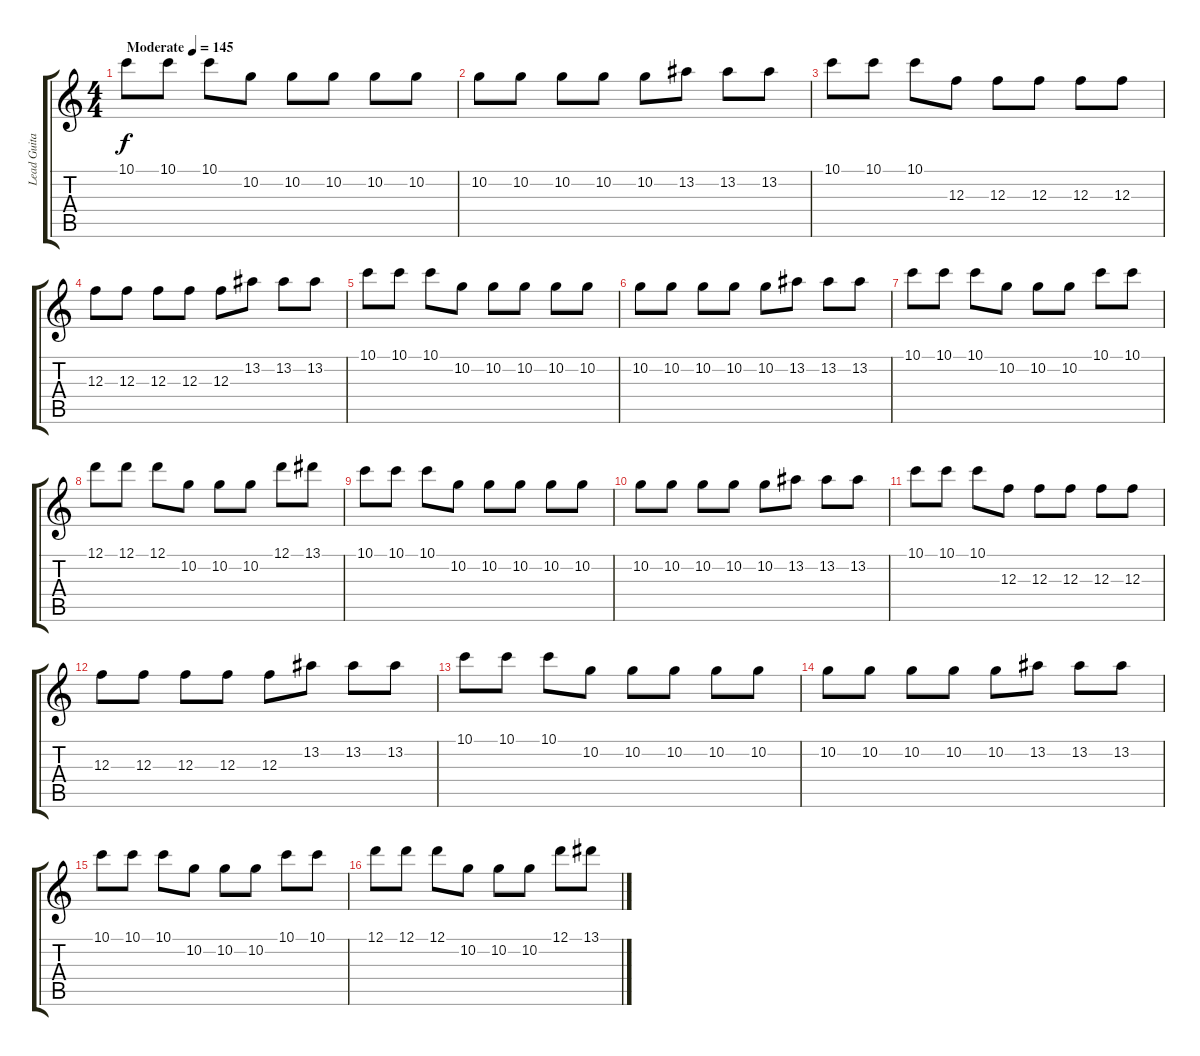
\track ("Lead Guitar" "Lead Guita") {instrument distortionguitar}
\staff {score tabs}
\tuning (D4 A3 F3 C3 G2 C2) {hide}
\ts (4 4)
\tempo (145 "Moderate")
\clef g2
\ks c
10.1.8{dy f instrument distortionguitar} 10.1.8 10.1.8 10.2.8 10.2.8 10.2.8 10.2.8 10.2.8 |
10.2.8 10.2.8 10.2.8 10.2.8 10.2.8 13.2.8 13.2.8 13.2.8 |
10.1.8 10.1.8 10.1.8 12.3.8 12.3.8 12.3.8 12.3.8 12.3.8 |
12.3.8 12.3.8 12.3.8 12.3.8 12.3.8 13.2.8 13.2.8 13.2.8 |
10.1.8 10.1.8 10.1.8 10.2.8 10.2.8 10.2.8 10.2.8 10.2.8 |
10.2.8 10.2.8 10.2.8 10.2.8 10.2.8 13.2.8 13.2.8 13.2.8 |
10.1.8 10.1.8 10.1.8 10.2.8 10.2.8 10.2.8 10.1.8 10.1.8 |
12.1.8 12.1.8 12.1.8 10.2.8 10.2.8 10.2.8 12.1.8 13.1.8 |
10.1.8 10.1.8 10.1.8 10.2.8 10.2.8 10.2.8 10.2.8 10.2.8 |
10.2.8 10.2.8 10.2.8 10.2.8 10.2.8 13.2.8 13.2.8 13.2.8 |
10.1.8 10.1.8 10.1.8 12.3.8 12.3.8 12.3.8 12.3.8 12.3.8 |
12.3.8 12.3.8 12.3.8 12.3.8 12.3.8 13.2.8 13.2.8 13.2.8 |
10.1.8 10.1.8 10.1.8 10.2.8 10.2.8 10.2.8 10.2.8 10.2.8 |
10.2.8 10.2.8 10.2.8 10.2.8 10.2.8 13.2.8 13.2.8 13.2.8 |
10.1.8 10.1.8 10.1.8 10.2.8 10.2.8 10.2.8 10.1.8 10.1.8 |
12.1.8 12.1.8 12.1.8 10.2.8 10.2.8 10.2.8 12.1.8 13.1.8
